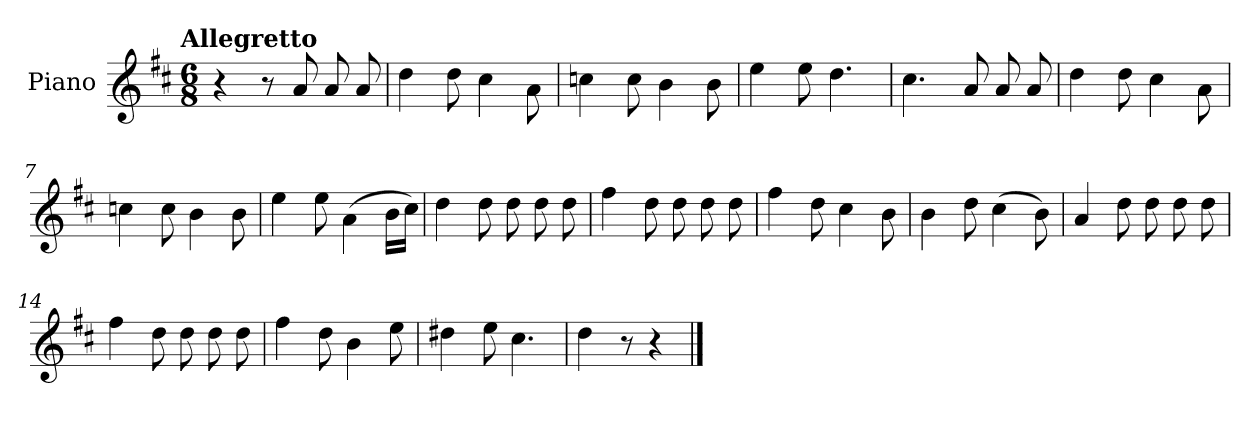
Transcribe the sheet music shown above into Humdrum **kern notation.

**kern
*part1
*staff1
*I"Piano
*I'Pno.
*clefG2
*k[f#c#]
!!LO:TX:omd:t=Allegretto
*M6/8
*MM116
=1
4r
8r
8a/
8a/
8a/
=2
4dd\
8dd\
4cc#\
8a\
=3
4ccn\
8cc\
4b\
8b\
=4
4ee\
8ee\
4.dd\
=5
4.cc#\
8a/
8a/
8a/
!!LO:LB:g=z
=6
4dd\
8dd\
4cc#\
8a\
=7
4ccn\
8cc\
4b\
8b\
=8
4ee\
8ee\
(>4a\
16b\LL
16cc#\JJ)
=9
4dd\
8dd\
8dd\
8dd\
8dd\
=10
4ff#\
8dd\
8dd\
8dd\
8dd\
=11
4ff#\
8dd\
4cc#\
8b\
!!LO:LB:g=z
=12
4b\
8dd\
(>4cc#\
8b\)
=13
4a/
8dd\
8dd\
8dd\
8dd\
=14
4ff#\
8dd\
8dd\
8dd\
8dd\
=15
4ff#\
8dd\
4b\
8ee\
=16
4dd#X\
8ee\
4.cc#\
=17
4dd\
8r
4r
==
*-
